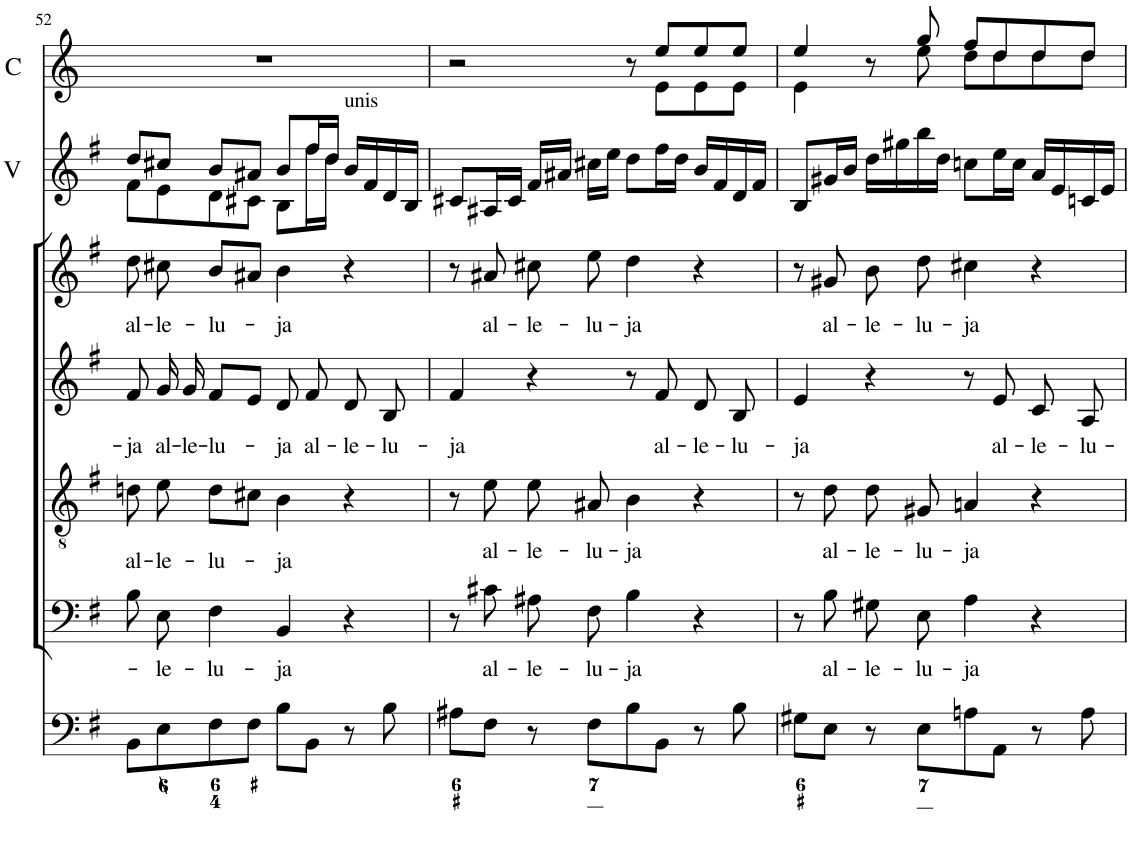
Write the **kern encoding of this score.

**kern	**kern	**text	**kern	**text	**kern	**text	**kern	**text	**kern	**kern	**kern	**kern
*part9	*part8	*part8	*part7	*part7	*part6	*part6	*part5	*part5	*part4	*part3	*part2	*part1
*staff9	*staff8	*staff8	*staff7	*staff7	*staff6	*staff6	*staff5	*staff5	*staff4	*staff3	*staff2	*staff1
*I"Organ	*I"Voice	*	*I"Tenor	*	*I"Alto	*	*I"Voice	*	*I"Violin	*I"Violin	*I"2 Violini	*I"Corni in G
*	*	*	*	*	*	*	*	*	*I'Vln.	*I'Vln.	*I'V	*I'C
!!LO:PB:g=z
*clefF4	*clefF4	*	*clefGv2	*	*clefG2	*	*clefG2	*	*clefG2	*clefG2	*clefG2	*clefG2
*	*	*	*	*	*	*	*	*	*	*	*	*Trd3c5
*k[f#]	*k[f#]	*	*k[f#]	*	*k[f#]	*	*k[f#]	*	*k[f#]	*k[f#]	*k[f#]	*k[]
*M4/4	*M4/4	*	*M4/4	*	*M4/4	*	*M4/4	*	*M4/4	*M4/4	*M4/4	*M4/4
*met(c)	*met(c)	*	*met(c)	*	*met(c)	*	*met(c)	*	*met(c)	*met(c)	*met(c)	*met(c)
=52	=52	=52	=52	=52	=52	=52	=52	=52	=52	=52	=52	=52
!	!	!	!	!LO:LY:b	!	!LO:LY:b	!	!LO:LY:b	!	!	!	!
*	*	*	*	*	*	*	*	*	*	*	*^	*
8BB\L	8B\L	.	8dn\	al-	8f#/	-ja	8dd\	al-	8f#/L	8dd\L	8dd/L	8f#\L	1r
!	!	!LO:LY:b	!	!LO:LY:b	!	!LO:LY:b	!	!LO:LY:b	!	!	!	!	!
8E\	8E\J	-le-	8e\	-le-	16g/	al-	8cc#X\	-le-	8e/J	8cc#X\J	8cc#X/J	8e\	.
!	!	!	!	!	!	!LO:LY:b	!	!	!	!	!	!	!
.	.	.	.	.	16g/	-le-	.	.	.	.	.	.	.
!	!	!LO:LY:b	!	!LO:LY:b	!	!LO:LY:b	!	!LO:LY:b	!	!	!	!	!
8F#\	4F#\	-lu-	8d\L	-lu-	8f#/L	-lu-	8b/L	-lu-	8d/L	8b/L	8b/L	8d\	.
8F#\J	.	.	8c#X\J	.	8e/J	.	8a#X/J	.	8c#X/J	8a#X/J	8a#X/J	8c#X\J	.
!	!	!LO:LY:b	!	!LO:LY:b	!	!LO:LY:b	!	!LO:LY:b	!	!	!	!	!
8B\L	4BB/	-ja	4B\	-ja	8d/	-ja	4b\	-ja	8B/L	8b\L	8b/L	8B\L	.
!	!	!	!	!	!	!LO:LY:b	!	!	!	!	!	!	!
8BB\J	.	.	.	.	8f#/	al-	.	.	16ff#/L	16ff#\L	16ff#/L	16ff#\L	.
.	.	.	.	.	.	.	.	.	16dd/JJ	16dd\JJ	16dd/JJ	16dd\JJ	.
!	!	!	!	!	!	!	!	!	!	!	!LO:TX:a:t=unis	!	!
!	!	!	!	!	!	!	!	!	!	!LO:TX:a:t=unis	!	!	!
!	!	!	!	!	!	!	!	!	!LO:TX:a:t=unis	!	!	!	!
!	!	!	!	!	!	!LO:LY:b	!	!	!	!	!	!	!
8r	4r	.	4r	.	8d/	-le-	4r	.	16b/LL	16b/LL	16b/LL	4ryy	.
.	.	.	.	.	.	.	.	.	16f#/J	16f#/J	16f#/	.	.
!	!	!	!	!	!	!LO:LY:b	!	!	!	!	!	!	!
8B\	.	.	.	.	8B/	-lu-	.	.	16d/L	16d/L	16d/	.	.
.	.	.	.	.	.	.	.	.	16B/JJ	16B/JJ	16B/JJ	.	.
*	*	*	*	*	*	*	*	*	*	*	*v	*v	*
=53	=53	=53	=53	=53	=53	=53	=53	=53	=53	=53	=53	=53
!	!	!	!	!	!	!LO:LY:b	!	!	!	!	!	!
*	*	*	*	*	*	*	*	*	*	*	*	*^
8A#X\L	8r	.	8r	.	4f#/	-ja	8r	.	8c#X/L	8c#X/L	8c#X/L	2r	8ryy
!	!	!LO:LY:b	!	!LO:LY:b	!	!	!	!LO:LY:b	!	!	!	!	!
*	*	*	*	*	*	*	*	*	*	*	*	*v	*v
8F#\J	8c#X\	al-	8e\	al-	.	.	8a#X/	al-	16A#X/L	16A#X/L	16A#X/L	.
.	.	.	.	.	.	.	.	.	16c#/JJ	16c#/JJ	16c#/JJ	.
!	!	!LO:LY:b	!	!LO:LY:b	!	!	!	!LO:LY:b	!	!	!	!
8r	8A#X\L	-le-	8e\	-le-	4r	.	8cc#X\	-le-	16f#\LL	16f#\LL	16f#/LL	.
.	.	.	.	.	.	.	.	.	16a#X\J	16a#X\J	16a#X/JJ	.
!	!	!LO:LY:b	!	!LO:LY:b	!	!	!	!LO:LY:b	!	!	!	!
8F#\L	8F#\J	-lu-	8A#X/	-lu-	.	.	8ee\	-lu-	16cc#X\L	16cc#X\L	16cc#X\LL	.
.	.	.	.	.	.	.	.	.	16ee\JJ	16ee\JJ	16ee\JJ	.
!	!	!LO:LY:b	!	!LO:LY:b	!	!	!	!LO:LY:b	!	!	!	!
8B\	4B\	-ja	4B\	-ja	8r	.	4dd\	-ja	8dd\L	8dd\L	8dd\L	8r
!	!	!	!	!	!	!LO:LY:b	!	!	!	!	!	!
*	*	*	*	*	*	*	*	*	*	*	*	*^
8BB\J	.	.	.	.	8f#/	al-	.	.	16ff#\L	16ff#\L	16ff#\L	8ee/L	8e\L
.	.	.	.	.	.	.	.	.	16dd\JJ	16dd\JJ	16dd\JJ	.	.
!	!	!	!	!	!	!LO:LY:b	!	!	!	!	!	!	!
8r	4r	.	4r	.	8d/	-le-	4r	.	16b/LL	16b/LL	16b/LL	8ee/	8e\
.	.	.	.	.	.	.	.	.	16f#/J	16f#/J	16f#/	.	.
!	!	!	!	!	!	!LO:LY:b	!	!	!	!	!	!	!
8B\	.	.	.	.	8B/	-lu-	.	.	16d/L	16d/L	16d/	8ee/J	8e\J
.	.	.	.	.	.	.	.	.	16f#/JJ	16f#/JJ	16f#/JJ	.	.
=54	=54	=54	=54	=54	=54	=54	=54	=54	=54	=54	=54	=54	=54
!	!	!	!	!	!	!LO:LY:b	!	!	!	!	!	!	!
8G#X\L	8r	.	8r	.	4e/	-ja	8r	.	8B/L	8B/L	8B/L	4ee/	4e\
!	!	!LO:LY:b	!	!LO:LY:b	!	!	!	!LO:LY:b	!	!	!	!	!
8E\J	8B\	al-	8d\	al-	.	.	8g#X/	al-	16g#X/L	16g#X/L	16g#X/L	.	.
.	.	.	.	.	.	.	.	.	16b/JJ	16b/JJ	16b/JJ	.	.
!	!	!LO:LY:b	!	!LO:LY:b	!	!	!	!LO:LY:b	!	!	!	!	!
8r	8G#X\L	-le-	8d\	-le-	4r	.	8b\	-le-	16dd\LL	16dd\LL	16dd\LL	8r	8ryy
.	.	.	.	.	.	.	.	.	16gg#X\J	16gg#X\J	16gg#X\	.	.
!	!	!LO:LY:b	!	!LO:LY:b	!	!	!	!LO:LY:b	!	!	!	!	!
8E\L	8E\J	-lu-	8G#X/	-lu-	.	.	8dd\	-lu-	16bb\L	16bb\L	16bb\	8gg/	8ee\
.	.	.	.	.	.	.	.	.	16dd\JJ	16dd\JJ	16dd\JJ	.	.
!	!	!LO:LY:b	!	!LO:LY:b	!	!	!	!LO:LY:b	!	!	!	!	!
8An\	4A\	-ja	4An/	-ja	8r	.	4cc#X\	-ja	8ccn\L	8ccn\L	8ccn\L	8ff/L	8dd\L
!	!	!	!	!	!	!LO:LY:b	!	!	!	!	!	!	!
8AA\J	.	.	.	.	8e/	al-	.	.	16ee\L	16ee\L	16ee\L	8dd/	8dd\
.	.	.	.	.	.	.	.	.	16cc\JJ	16cc\JJ	16cc\JJ	.	.
!	!	!	!	!	!	!LO:LY:b	!	!	!	!	!	!	!
8r	4r	.	4r	.	8c/	-le-	4r	.	16a/LL	16a/LL	16a/LL	8dd/	8dd\
.	.	.	.	.	.	.	.	.	16e/J	16e/J	16e/	.	.
!	!	!	!	!	!	!LO:LY:b	!	!	!	!	!	!	!
8A\	.	.	.	.	8A/	-lu-	.	.	16cn/L	16cn/L	16cn/	8dd/J	8dd\J
.	.	.	.	.	.	.	.	.	16e/JJ	16e/JJ	16e/JJ	.	.
*	*	*	*	*	*	*	*	*	*	*	*	*v	*v
=	=	=	=	=	=	=	=	=	=	=	=	=
*-	*-	*-	*-	*-	*-	*-	*-	*-	*-	*-	*-	*-
